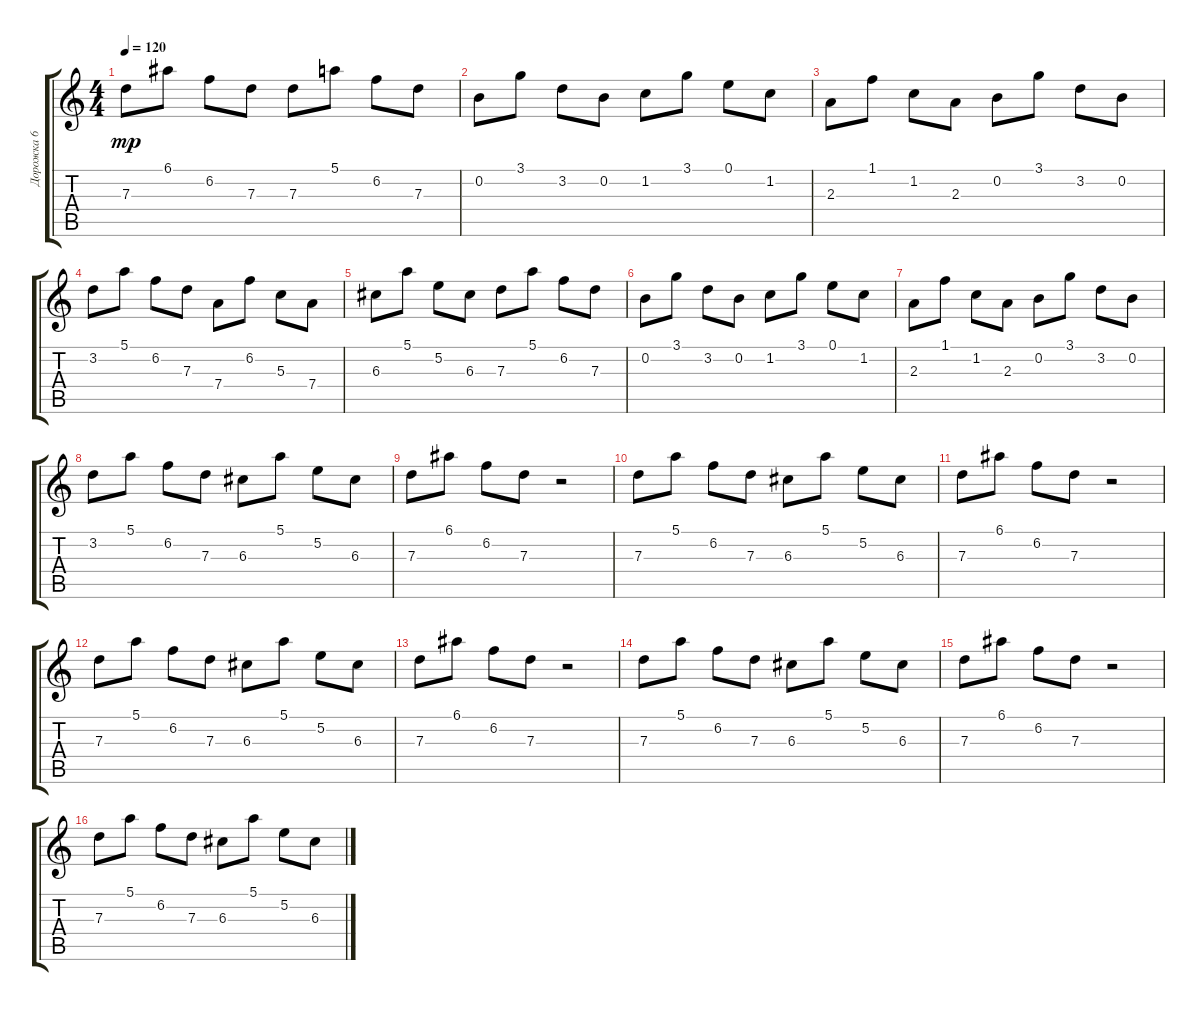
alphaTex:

\track ("Дорожка 6" "Дорожка 6") {instrument electricguitarclean}
\staff {score tabs}
\tuning (E4 B3 G3 D3 A2 E2) {hide}
\ts (4 4)
\tempo 120
\clef g2
\ks c
7.3.8{dy mp} 6.1.8 6.2.8 7.3.8 7.3.8 5.1.8 6.2.8 7.3.8 |
0.2.8 3.1.8 3.2.8 0.2.8 1.2.8 3.1.8 0.1.8 1.2.8 |
2.3.8 1.1.8 1.2.8 2.3.8 0.2.8 3.1.8 3.2.8 0.2.8 |
3.2.8 5.1.8 6.2.8 7.3.8 7.4.8 6.2.8 5.3.8 7.4.8 |
6.3.8 5.1.8 5.2.8 6.3.8 7.3.8 5.1.8 6.2.8 7.3.8 |
0.2.8 3.1.8 3.2.8 0.2.8 1.2.8 3.1.8 0.1.8 1.2.8 |
2.3.8 1.1.8 1.2.8 2.3.8 0.2.8 3.1.8 3.2.8 0.2.8 |
3.2.8 5.1.8 6.2.8 7.3.8 6.3.8 5.1.8 5.2.8 6.3.8 |
7.3.8 6.1.8 6.2.8 7.3.8 r.2 |
7.3.8 5.1.8 6.2.8 7.3.8 6.3.8 5.1.8 5.2.8 6.3.8 |
7.3.8 6.1.8 6.2.8 7.3.8 r.2 |
7.3.8 5.1.8 6.2.8 7.3.8 6.3.8 5.1.8 5.2.8 6.3.8 |
7.3.8 6.1.8 6.2.8 7.3.8 r.2 |
7.3.8 5.1.8 6.2.8 7.3.8 6.3.8 5.1.8 5.2.8 6.3.8 |
7.3.8 6.1.8 6.2.8 7.3.8 r.2 |
7.3.8 5.1.8 6.2.8 7.3.8 6.3.8 5.1.8 5.2.8 6.3.8
